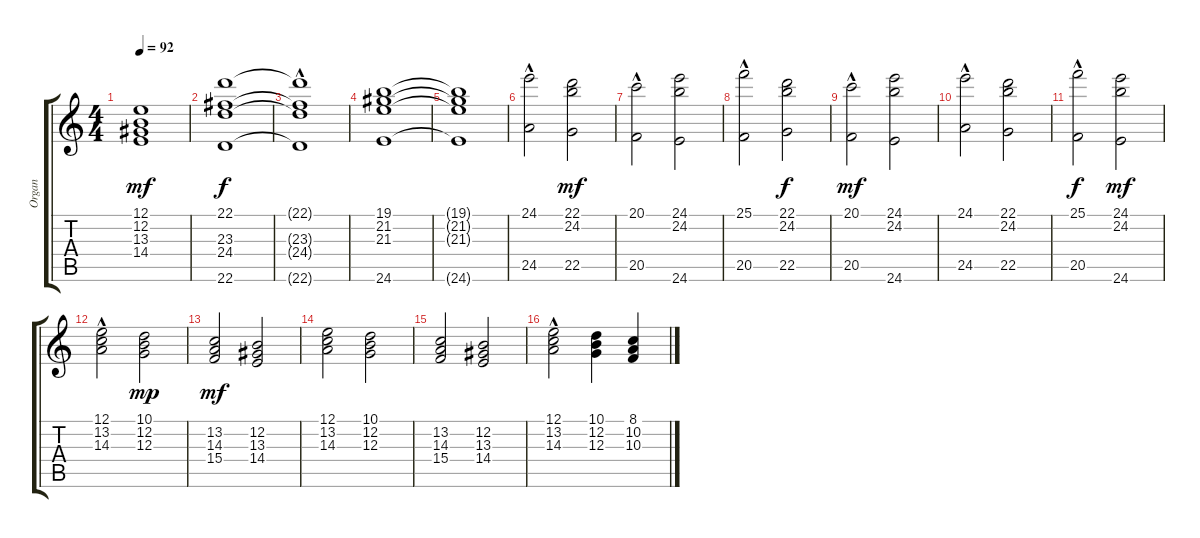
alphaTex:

\track ("Organ " "Organ ") {instrument rockorgan}
\staff {score tabs}
\tuning (E4 B3 G3 D3 A2 E2) {hide}
\ts (4 4)
\tempo 92
\clef g2
\ks c
(12.1 12.2 13.3 14.4).1{dy mf} |
(22.1 23.3 24.4 22.6).1{dy f} |
(22.1{hac t} 23.3{hac t} 24.4{t} 22.6{t}).1 |
(19.1 21.2 21.3 24.6).1 |
(19.1{t} 21.2{t} 21.3{t} 24.6{t}).1 |
(24.1{hac} 24.5).2 (22.1 24.2 22.5).2{dy mf} |
(20.1{hac} 20.5).2 (24.1 24.2 24.6).2 |
(25.1{hac} 20.5).2 (22.1 24.2 22.5).2{dy f} |
(20.1{hac} 20.5).2{dy mf} (24.1 24.2 24.6).2 |
(24.1{hac} 24.5).2 (22.1 24.2 22.5).2 |
(25.1{hac} 20.5).2{dy f} (24.1 24.2 24.6).2{dy mf} |
(12.1 13.2{hac} 14.3{hac}).2 (10.1 12.2 12.3).2{dy mp} |
(13.2 14.3 15.4).2{dy mf} (12.2 13.3 14.4).2 |
(12.1 13.2 14.3).2 (10.1 12.2 12.3).2 |
(13.2 14.3 15.4).2 (12.2 13.3 14.4).2 |
(12.1 13.2{hac} 14.3{hac}).2 (10.1 12.2 12.3).4 (8.1 10.2 10.3).4
